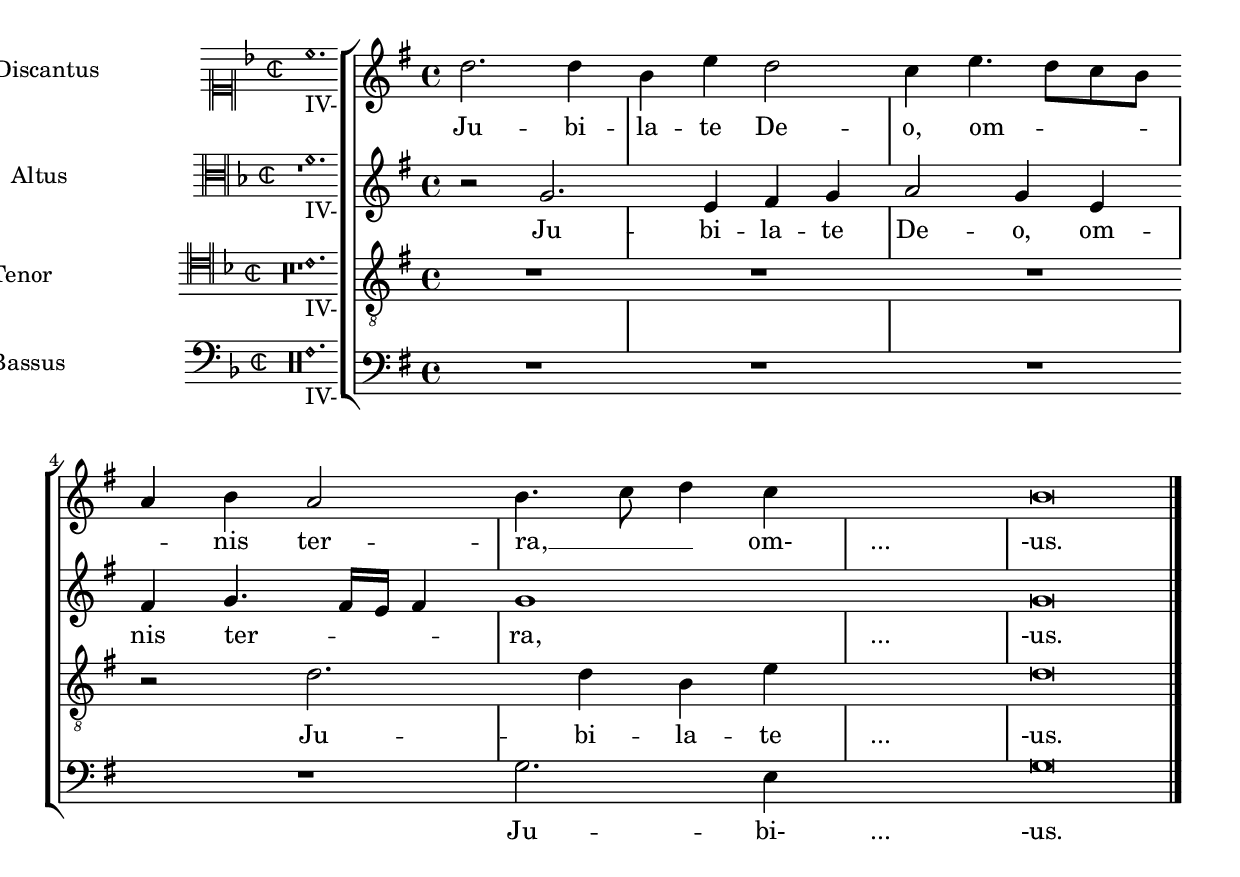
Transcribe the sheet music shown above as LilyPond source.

%% Do not edit this file; it is auto-generated from LSR http://lsr.dsi.unimi.it
%% This file is in the public domain.
\version "2.11.38"

\header {
  lsrtags = "ancient-notation, tweaks-and-overrides"
 texidoc = "
As a workaround to get real incipits which are independent from the
main score these are included as a markup into the field normally used
for the instrument name. As for now lyrics can only be added as a
direct markup. It doesn't unfortunately conform with the spacing of the
main lyrics.
" }
% begin verbatim
global = {
  \set Score.skipBars = ##t
  \key g \major
  \time 4/4
  
  %make the staff lines invisible on staves
  \override Staff.BarLine #'transparent = ##t
  \skip 1*8 % the actual music

  % let finis bar go through all staves
  \override Staff.BarLine #'transparent = ##f

  % finis bar
  \bar "|."
}

  
discantusNotes = {
  \transpose c' c'' {
    \clef "treble"
    d'2. d'4 |
    b e' d'2 |
    c'4 e'4.( d'8 c' b |
    a4) b a2 |
    b4.( c'8 d'4) c'4 |
    \once \override NoteHead #'transparent = ##t c'1 |
    b\breve |
  }
}

discantusLyrics = \lyricmode {
  Ju -- bi -- |
  la -- te De -- |
  o, om --
  nis ter -- |
  ra, __ om- |
  "..." |
  -us. |
}

altusNotes = {
  \transpose c' c'' {
    \clef "treble"
    r2 g2. e4 fis g | % two bars
    a2 g4 e |
    fis g4.( fis16 e fis4) |
    g1 |
    \once \override NoteHead #'transparent = ##t g1 |
    g\breve |
  }
}

altusLyrics = \lyricmode {
  Ju -- bi -- la -- te | % two bars
  De -- o, om -- |
  nis ter -- ra, |
  "..." |
  -us. |
}

tenorNotes = {
  \transpose c' c' {
    \clef "treble_8"
    R1 |
    R1 |
    R1 |
    r2 d'2. d'4 b e' | % two bars
    \once \override NoteHead #'transparent = ##t e'1 |
    d'\breve |
  }
}

tenorLyrics = \lyricmode {
  Ju -- bi -- la -- te | % two bars
  "..." |
  -us. 
}

bassusNotes = {
  \transpose c' c' {
    \clef "bass"
    R1 |
    R1 |
    R1 |
    R1 |
    g2. e4 |
    \once \override NoteHead #'transparent = ##t e1 |
    g\breve |
  }
}

bassusLyrics = \lyricmode {
  Ju -- bi- |
  "..." |
  -us. 
}

incipitDiscantus = \markup{
	\score{
		{
		\set Staff.instrumentName="Discantus "
		\override NoteHead   #'style = #'neomensural
		\override Rest #'style = #'neomensural
		\override Staff.TimeSignature #'style = #'neomensural
		\cadenzaOn 
		\clef "neomensural-c1"
		\key f \major
		\time 2/2
	  	c''1._"IV-" s2  %two bars
	  	\skip 1*8 % eight bars
    	}
	\layout {
		\context {\Voice
			\remove Ligature_bracket_engraver
			\consists Mensural_ligature_engraver
		}
		line-width=4.5\cm 
	}
	}
}

incipitAltus = \markup{
	\score{
		{ 
		\set Staff.instrumentName="Altus "
		\override NoteHead   #'style = #'neomensural
		\override Rest #'style = #'neomensural
		\override Staff.TimeSignature #'style = #'neomensural
		\cadenzaOn 
		\clef "neomensural-c3"
		\key f \major
		\time 2/2
	  	r1        % one bar
        f'1._"IV-" s2   % two bars
        \skip 1*7 % seven bars
		}
	\layout {
		\context {\Voice
			\remove Ligature_bracket_engraver
			\consists Mensural_ligature_engraver
		}
		line-width=4.5\cm 
	}
	}
}

incipitTenor = \markup{
    \score{ {
    \set Staff.instrumentName = "Tenor  "
    \override NoteHead   #'style = #'neomensural
	\override Rest #'style = #'neomensural
	\override Staff.TimeSignature #'style = #'neomensural
	\cadenzaOn 
	\clef "neomensural-c4"
	\key f \major
	\time 2/2
    r\longa   % four bars
    r\breve   % two bars
    r1        % one bar
    c'1._"IV-" s2   % two bars
    \skip 1   % one bar
    }
    \layout {
		\context {\Voice
			\remove Ligature_bracket_engraver
			\consists Mensural_ligature_engraver
		}
		line-width=4.5\cm 
}
}
}

incipitBassus = \markup{
    \score{ {
    \set Staff.instrumentName = "Bassus  "
    \override NoteHead   #'style = #'neomensural
	\override Rest #'style = #'neomensural
	\override Staff.TimeSignature #'style = #'neomensural
	\cadenzaOn 
	\clef "bass"
	\key f \major
	\time 2/2
    % incipit
    r\maxima  % eight bars
    f1._"IV-" s2    % two bars
    }
    \layout {
		\context {\Voice
			\remove Ligature_bracket_engraver
			\consists Mensural_ligature_engraver
		}
		line-width=4.5\cm 
            }
     }
}

%StaffGroup is used instead of ChoirStaff to get bar lines between systems
\score {
  <<
  \new StaffGroup = choirStaff <<
    \new Voice =
      "discantusNotes" << \global 
      \set Staff.instrumentName=\incipitDiscantus   
      \discantusNotes >>
    \new Lyrics =
      "discantusLyrics" \lyricsto discantusNotes { \discantusLyrics }
      
    \new Voice =
      "altusNotes" << \global 
      \set Staff.instrumentName=\incipitAltus 
      \altusNotes >>
    \new Lyrics =
      "altusLyrics" \lyricsto altusNotes { \altusLyrics }
     
    \new Voice =
      "tenorNotes" << \global 
      \set Staff.instrumentName=\incipitTenor 
      \tenorNotes >>
    \new Lyrics =
      "tenorLyrics" \lyricsto tenorNotes { \tenorLyrics }
     
    \new Voice =
      "bassusNotes" << \global 
      \set Staff.instrumentName=\incipitBassus
      \bassusNotes >>
      >>
    \new Lyrics =
      "bassusLyrics" \lyricsto bassusNotes { \bassusLyrics } 
    %Keep the bass lyrics outside of the staff group to avoid bar lines
    %between the lyrics.
  >>
  
  \layout {
    \context {
      \Score

      % no bars in staves
      \override BarLine #'transparent = ##t
    }
    % the next three instructions keep the lyrics between the barlines
	\context { \Lyrics 
	   \consists "Bar_engraver" 
	   \override BarLine #'transparent = ##t } 
	\context { \StaffGroup \consists "Separating_line_group_engraver" }
    \context {
      \Voice

      % no slurs
      \override Slur #'transparent = ##t

      % Comment in the below "\remove" command to allow line
      % breaking also at those barlines where a note overlaps
      % into the next bar.  The command is commented out in this
      % short example score, but especially for large scores, you
      % will typically yield better line breaking and thus improve
      % overall spacing if you comment in the following command.
      %\remove "Forbid_line_break_engraver"
    }
    	indent=5\cm
  }
}
